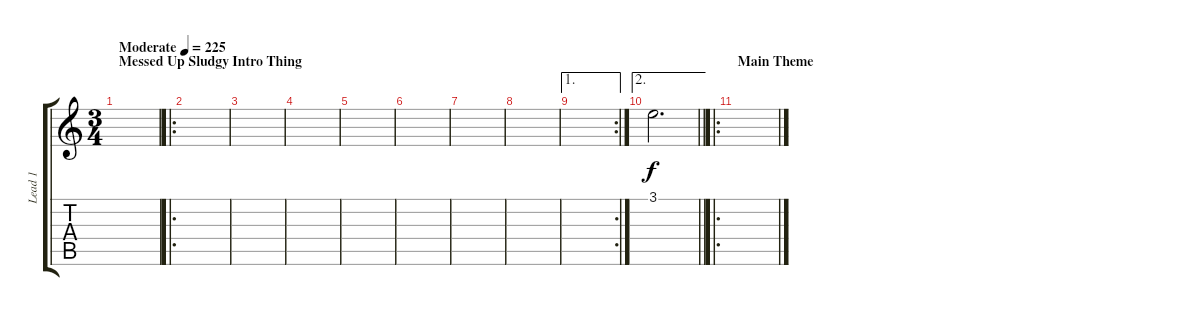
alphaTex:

\track ("Lead 1" "Lead 1") {instrument overdrivenguitar}
\staff {score tabs}
\tuning (Db4 Ab3 E3 B2 Gb2 B1) {hide}
\ts (3 4)
\section ("" "Messed Up Sludgy Intro Thing")
\tempo (225 "Moderate")
\clef g2
\ks c
|
\ro
|
|
|
|
|
|
|
\ae 1
\rc 2
|
\ae 2
\barLineRight lightlight
3.1.2{d instrument reversecymbal} |
\ro
\section ("" "Main Theme")
